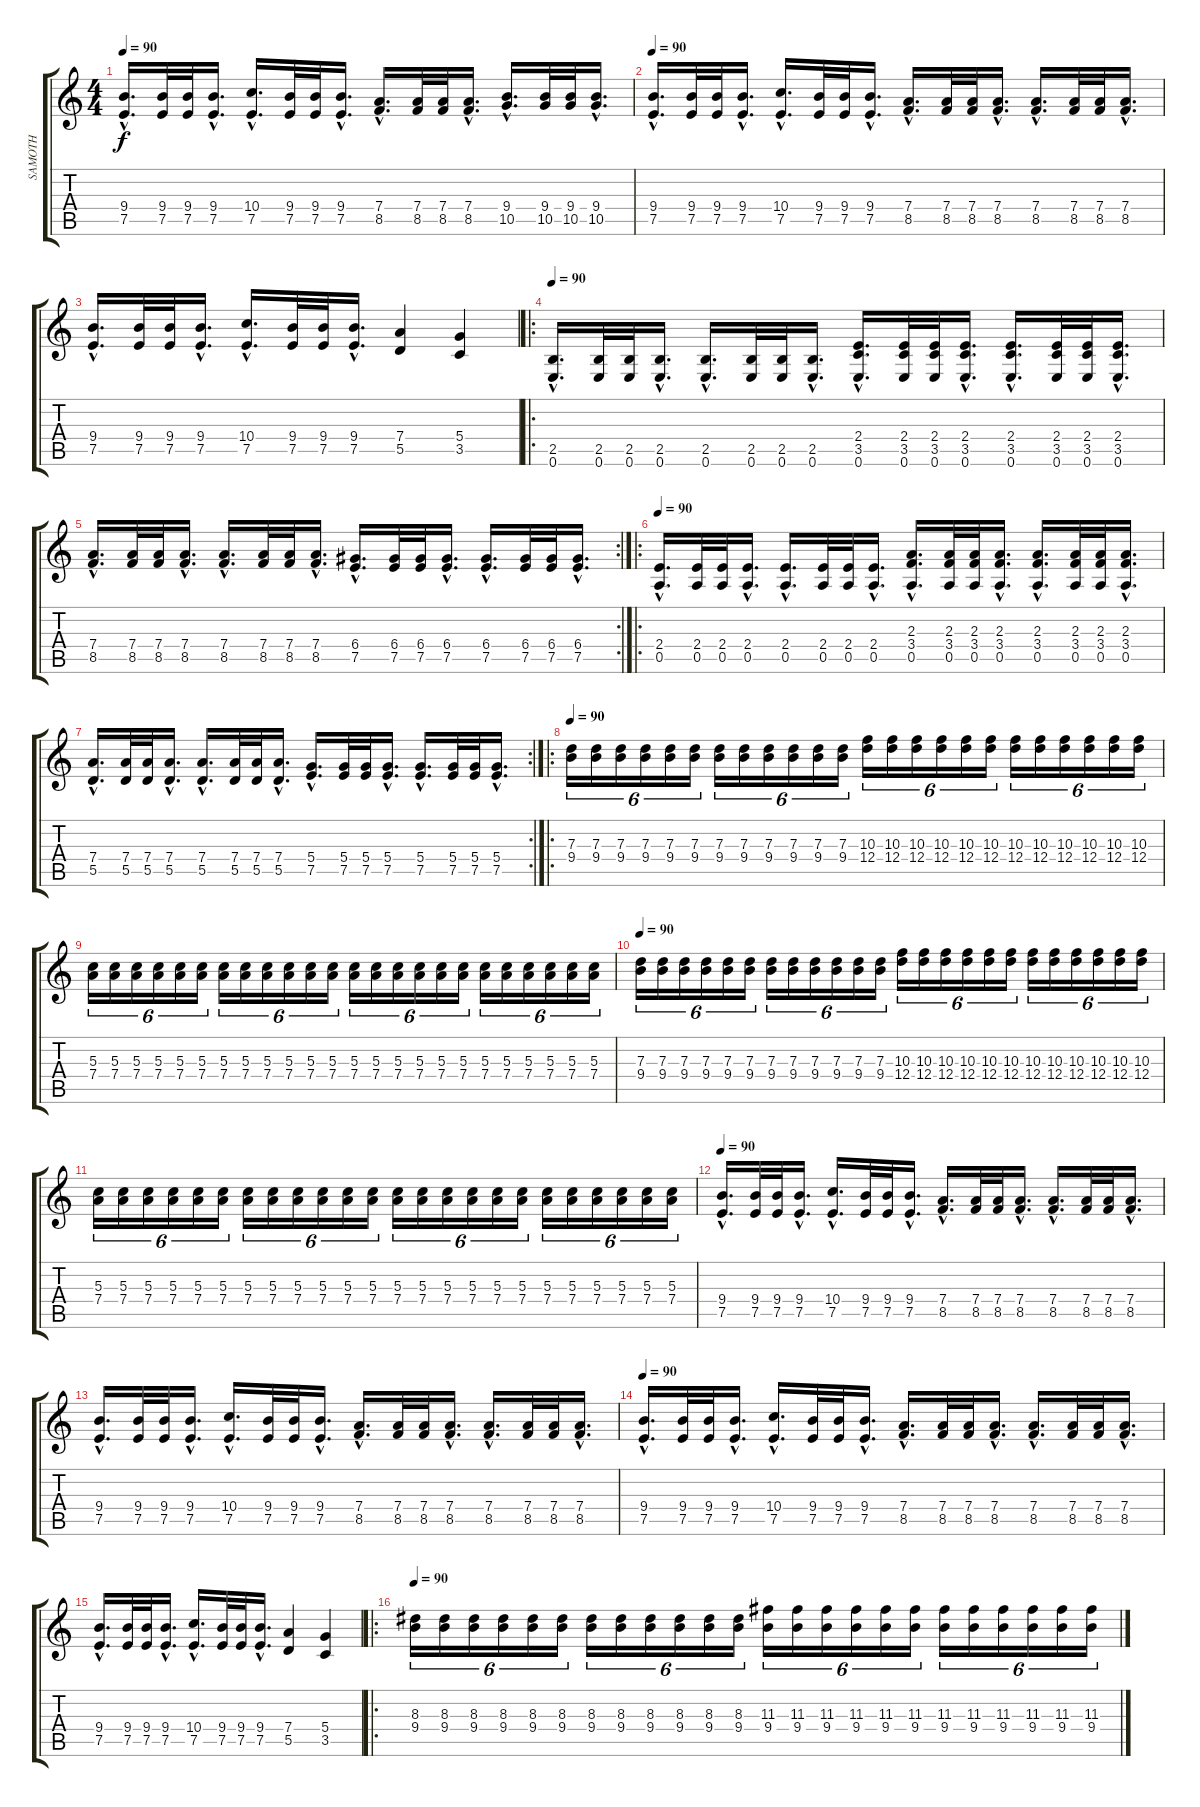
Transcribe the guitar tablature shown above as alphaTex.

\track ("SAMOTH" "SAMOTH") {instrument distortionguitar}
\staff {score tabs}
\tuning (E4 B3 G3 D3 A2 E2) {hide}
\ts (4 4)
\tempo 90
\clef g2
\ks c
(9.4{hac} 7.5{hac}).16{d dy f} (9.4 7.5).32 (9.4 7.5).32 (9.4{hac} 7.5{hac}).16{d} (10.4{hac} 7.5{hac}).16{d} (9.4 7.5).32 (9.4 7.5).32 (9.4{hac} 7.5{hac}).16{d} (7.4{hac} 8.5{hac}).16{d} (7.4 8.5).32 (7.4 8.5).32 (7.4{hac} 8.5{hac}).16{d} (9.4{hac} 10.5{hac}).16{d} (9.4 10.5).32 (9.4 10.5).32 (9.4{hac} 10.5{hac}).16{d} |
\tempo 90
(9.4{hac} 7.5{hac}).16{d} (9.4 7.5).32 (9.4 7.5).32 (9.4{hac} 7.5{hac}).16{d} (10.4{hac} 7.5{hac}).16{d} (9.4 7.5).32 (9.4 7.5).32 (9.4{hac} 7.5{hac}).16{d} (7.4{hac} 8.5{hac}).16{d} (7.4 8.5).32 (7.4 8.5).32 (7.4{hac} 8.5{hac}).16{d} (7.4{hac} 8.5{hac}).16{d} (7.4 8.5).32 (7.4 8.5).32 (7.4{hac} 8.5{hac}).16{d} |
(9.4{hac} 7.5{hac}).16{d} (9.4 7.5).32 (9.4 7.5).32 (9.4{hac} 7.5{hac}).16{d} (10.4{hac} 7.5{hac}).16{d} (9.4 7.5).32 (9.4 7.5).32 (9.4{hac} 7.5{hac}).16{d} (7.4 5.5).4 (5.4 3.5).4 |
\ro
\tempo 90
(2.5{hac} 0.6{hac}).16{d} (2.5 0.6).32 (2.5 0.6).32 (2.5{hac} 0.6{hac}).16{d} (2.5{hac} 0.6{hac}).16{d} (2.5 0.6).32 (2.5 0.6).32 (2.5{hac} 0.6{hac}).16{d} (2.4{hac} 3.5{hac} 0.6{hac}).16{d} (2.4 3.5 0.6).32 (2.4 3.5 0.6).32 (2.4{hac} 3.5{hac} 0.6{hac}).16{d} (2.4{hac} 3.5{hac} 0.6{hac}).16{d} (2.4 3.5 0.6).32 (2.4 3.5 0.6).32 (2.4{hac} 3.5{hac} 0.6{hac}).16{d} |
\rc 2
(7.4{hac} 8.5{hac}).16{d} (7.4 8.5).32 (7.4 8.5).32 (7.4{hac} 8.5{hac}).16{d} (7.4{hac} 8.5{hac}).16{d} (7.4 8.5).32 (7.4 8.5).32 (7.4{hac} 8.5{hac}).16{d} (6.4{hac} 7.5{hac}).16{d} (6.4 7.5).32 (6.4 7.5).32 (6.4{hac} 7.5{hac}).16{d} (6.4{hac} 7.5{hac}).16{d} (6.4 7.5).32 (6.4 7.5).32 (6.4{hac} 7.5{hac}).16{d} |
\ro
\tempo 90
(2.4{hac} 0.5{hac}).16{d} (2.4 0.5).32 (2.4 0.5).32 (2.4{hac} 0.5{hac}).16{d} (2.4{hac} 0.5{hac}).16{d} (2.4 0.5).32 (2.4 0.5).32 (2.4{hac} 0.5{hac}).16{d} (2.3{hac} 3.4{hac} 0.5{hac}).16{d} (2.3 3.4 0.5).32 (2.3 3.4 0.5).32 (2.3{hac} 3.4{hac} 0.5{hac}).16{d} (2.3{hac} 3.4{hac} 0.5{hac}).16{d} (2.3 3.4 0.5).32 (2.3 3.4 0.5).32 (2.3{hac} 3.4{hac} 0.5{hac}).16{d} |
\rc 2
(7.4{hac} 5.5{hac}).16{d} (7.4 5.5).32 (7.4 5.5).32 (7.4{hac} 5.5{hac}).16{d} (7.4{hac} 5.5{hac}).16{d} (7.4 5.5).32 (7.4 5.5).32 (7.4{hac} 5.5{hac}).16{d} (5.4{hac} 7.5{hac}).16{d} (5.4 7.5).32 (5.4 7.5).32 (5.4{hac} 7.5{hac}).16{d} (5.4{hac} 7.5{hac}).16{d} (5.4 7.5).32 (5.4 7.5).32 (5.4{hac} 7.5{hac}).16{d} |
\ro
\tempo 90
(7.3 9.4).16{tu (6 4)} (7.3 9.4).16{tu (6 4)} (7.3 9.4).16{tu (6 4)} (7.3 9.4).16{tu (6 4)} (7.3 9.4).16{tu (6 4)} (7.3 9.4).16{tu (6 4)} (7.3 9.4).16{tu (6 4)} (7.3 9.4).16{tu (6 4)} (7.3 9.4).16{tu (6 4)} (7.3 9.4).16{tu (6 4)} (7.3 9.4).16{tu (6 4)} (7.3 9.4).16{tu (6 4)} (10.3 12.4).16{tu (6 4)} (10.3 12.4).16{tu (6 4)} (10.3 12.4).16{tu (6 4)} (10.3 12.4).16{tu (6 4)} (10.3 12.4).16{tu (6 4)} (10.3 12.4).16{tu (6 4)} (10.3 12.4).16{tu (6 4)} (10.3 12.4).16{tu (6 4)} (10.3 12.4).16{tu (6 4)} (10.3 12.4).16{tu (6 4)} (10.3 12.4).16{tu (6 4)} (10.3 12.4).16{tu (6 4)} |
(5.3 7.4).16{tu (6 4)} (5.3 7.4).16{tu (6 4)} (5.3 7.4).16{tu (6 4)} (5.3 7.4).16{tu (6 4)} (5.3 7.4).16{tu (6 4)} (5.3 7.4).16{tu (6 4)} (5.3 7.4).16{tu (6 4)} (5.3 7.4).16{tu (6 4)} (5.3 7.4).16{tu (6 4)} (5.3 7.4).16{tu (6 4)} (5.3 7.4).16{tu (6 4)} (5.3 7.4).16{tu (6 4)} (5.3 7.4).16{tu (6 4)} (5.3 7.4).16{tu (6 4)} (5.3 7.4).16{tu (6 4)} (5.3 7.4).16{tu (6 4)} (5.3 7.4).16{tu (6 4)} (5.3 7.4).16{tu (6 4)} (5.3 7.4).16{tu (6 4)} (5.3 7.4).16{tu (6 4)} (5.3 7.4).16{tu (6 4)} (5.3 7.4).16{tu (6 4)} (5.3 7.4).16{tu (6 4)} (5.3 7.4).16{tu (6 4)} |
\tempo 90
(7.3 9.4).16{tu (6 4)} (7.3 9.4).16{tu (6 4)} (7.3 9.4).16{tu (6 4)} (7.3 9.4).16{tu (6 4)} (7.3 9.4).16{tu (6 4)} (7.3 9.4).16{tu (6 4)} (7.3 9.4).16{tu (6 4)} (7.3 9.4).16{tu (6 4)} (7.3 9.4).16{tu (6 4)} (7.3 9.4).16{tu (6 4)} (7.3 9.4).16{tu (6 4)} (7.3 9.4).16{tu (6 4)} (10.3 12.4).16{tu (6 4)} (10.3 12.4).16{tu (6 4)} (10.3 12.4).16{tu (6 4)} (10.3 12.4).16{tu (6 4)} (10.3 12.4).16{tu (6 4)} (10.3 12.4).16{tu (6 4)} (10.3 12.4).16{tu (6 4)} (10.3 12.4).16{tu (6 4)} (10.3 12.4).16{tu (6 4)} (10.3 12.4).16{tu (6 4)} (10.3 12.4).16{tu (6 4)} (10.3 12.4).16{tu (6 4)} |
(5.3 7.4).16{tu (6 4)} (5.3 7.4).16{tu (6 4)} (5.3 7.4).16{tu (6 4)} (5.3 7.4).16{tu (6 4)} (5.3 7.4).16{tu (6 4)} (5.3 7.4).16{tu (6 4)} (5.3 7.4).16{tu (6 4)} (5.3 7.4).16{tu (6 4)} (5.3 7.4).16{tu (6 4)} (5.3 7.4).16{tu (6 4)} (5.3 7.4).16{tu (6 4)} (5.3 7.4).16{tu (6 4)} (5.3 7.4).16{tu (6 4)} (5.3 7.4).16{tu (6 4)} (5.3 7.4).16{tu (6 4)} (5.3 7.4).16{tu (6 4)} (5.3 7.4).16{tu (6 4)} (5.3 7.4).16{tu (6 4)} (5.3 7.4).16{tu (6 4)} (5.3 7.4).16{tu (6 4)} (5.3 7.4).16{tu (6 4)} (5.3 7.4).16{tu (6 4)} (5.3 7.4).16{tu (6 4)} (5.3 7.4).16{tu (6 4)} |
\tempo 90
(9.4{hac} 7.5{hac}).16{d} (9.4 7.5).32 (9.4 7.5).32 (9.4{hac} 7.5{hac}).16{d} (10.4{hac} 7.5{hac}).16{d} (9.4 7.5).32 (9.4 7.5).32 (9.4{hac} 7.5{hac}).16{d} (7.4{hac} 8.5{hac}).16{d} (7.4 8.5).32 (7.4 8.5).32 (7.4{hac} 8.5{hac}).16{d} (7.4{hac} 8.5{hac}).16{d} (7.4 8.5).32 (7.4 8.5).32 (7.4{hac} 8.5{hac}).16{d} |
(9.4{hac} 7.5{hac}).16{d} (9.4 7.5).32 (9.4 7.5).32 (9.4{hac} 7.5{hac}).16{d} (10.4{hac} 7.5{hac}).16{d} (9.4 7.5).32 (9.4 7.5).32 (9.4{hac} 7.5{hac}).16{d} (7.4{hac} 8.5{hac}).16{d} (7.4 8.5).32 (7.4 8.5).32 (7.4{hac} 8.5{hac}).16{d} (7.4{hac} 8.5{hac}).16{d} (7.4 8.5).32 (7.4 8.5).32 (7.4{hac} 8.5{hac}).16{d} |
\tempo 90
(9.4{hac} 7.5{hac}).16{d} (9.4 7.5).32 (9.4 7.5).32 (9.4{hac} 7.5{hac}).16{d} (10.4{hac} 7.5{hac}).16{d} (9.4 7.5).32 (9.4 7.5).32 (9.4{hac} 7.5{hac}).16{d} (7.4{hac} 8.5{hac}).16{d} (7.4 8.5).32 (7.4 8.5).32 (7.4{hac} 8.5{hac}).16{d} (7.4{hac} 8.5{hac}).16{d} (7.4 8.5).32 (7.4 8.5).32 (7.4{hac} 8.5{hac}).16{d} |
(9.4{hac} 7.5{hac}).16{d} (9.4 7.5).32 (9.4 7.5).32 (9.4{hac} 7.5{hac}).16{d} (10.4{hac} 7.5{hac}).16{d} (9.4 7.5).32 (9.4 7.5).32 (9.4{hac} 7.5{hac}).16{d} (7.4 5.5).4 (5.4 3.5).4 |
\ro
\tempo 90
(8.3 9.4).16{tu (6 4)} (8.3 9.4).16{tu (6 4)} (8.3 9.4).16{tu (6 4)} (8.3 9.4).16{tu (6 4)} (8.3 9.4).16{tu (6 4)} (8.3 9.4).16{tu (6 4)} (8.3 9.4).16{tu (6 4)} (8.3 9.4).16{tu (6 4)} (8.3 9.4).16{tu (6 4)} (8.3 9.4).16{tu (6 4)} (8.3 9.4).16{tu (6 4)} (8.3 9.4).16{tu (6 4)} (11.3 9.4).16{tu (6 4)} (11.3 9.4).16{tu (6 4)} (11.3 9.4).16{tu (6 4)} (11.3 9.4).16{tu (6 4)} (11.3 9.4).16{tu (6 4)} (11.3 9.4).16{tu (6 4)} (11.3 9.4).16{tu (6 4)} (11.3 9.4).16{tu (6 4)} (11.3 9.4).16{tu (6 4)} (11.3 9.4).16{tu (6 4)} (11.3 9.4).16{tu (6 4)} (11.3 9.4).16{tu (6 4)}
